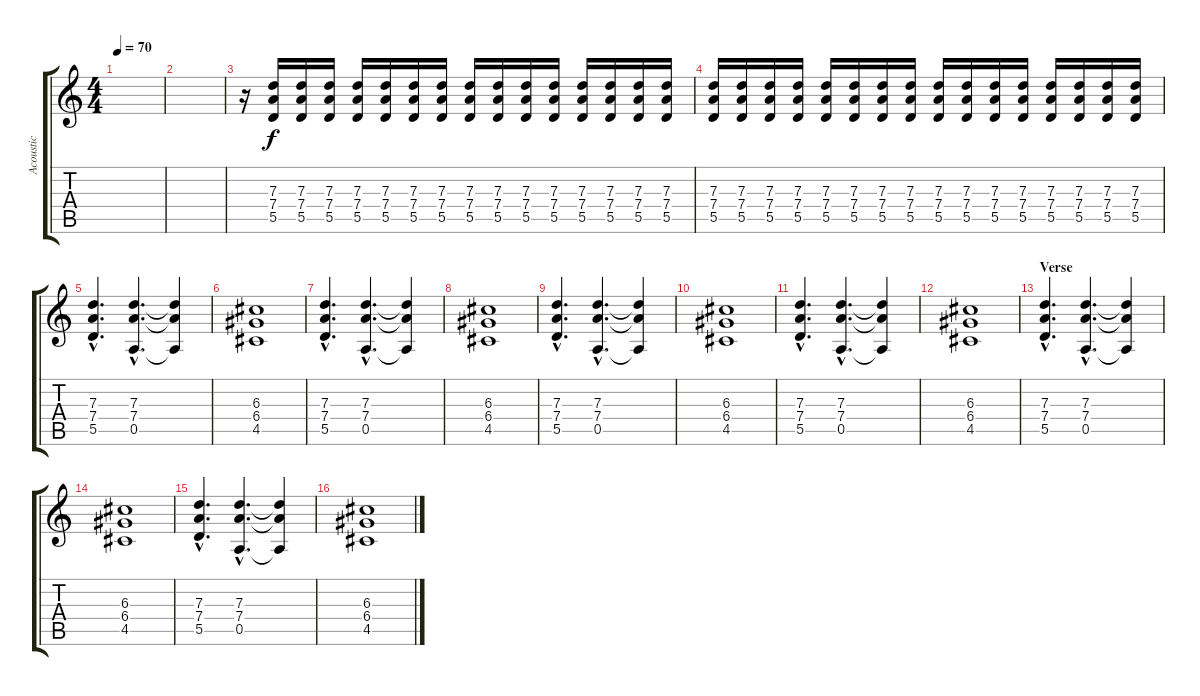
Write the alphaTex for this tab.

\track ("Acoustic" "Acoustic") {instrument acousticguitarsteel}
\staff {score tabs}
\tuning (E4 B3 G3 D3 A2 E2) {hide}
\ts (4 4)
\tempo 70
\clef g2
\ks c
|
|
r.16{volume 6} (7.3 7.4 5.5).16 (7.3 7.4 5.5).16 (7.3 7.4 5.5).16 (7.3 7.4 5.5).16 (7.3 7.4 5.5).16 (7.3 7.4 5.5).16 (7.3 7.4 5.5).16 (7.3 7.4 5.5).16 (7.3 7.4 5.5).16 (7.3 7.4 5.5).16 (7.3 7.4 5.5).16 (7.3 7.4 5.5).16 (7.3 7.4 5.5).16 (7.3 7.4 5.5).16 (7.3 7.4 5.5).16 |
(7.3 7.4 5.5).16 (7.3 7.4 5.5).16 (7.3 7.4 5.5).16 (7.3 7.4 5.5).16 (7.3 7.4 5.5).16 (7.3 7.4 5.5).16 (7.3 7.4 5.5).16 (7.3 7.4 5.5).16 (7.3 7.4 5.5).16 (7.3 7.4 5.5).16 (7.3 7.4 5.5).16 (7.3 7.4 5.5).16 (7.3 7.4 5.5).16 (7.3 7.4 5.5).16 (7.3 7.4 5.5).16 (7.3 7.4 5.5).16 |
(7.3{hac} 7.4{hac} 5.5{hac}).4{d} (7.3{hac} 7.4{hac} 0.5{hac}).4{d} (7.3{t} 7.4{t} 0.5{t}).4 |
(6.3 6.4 4.5).1 |
(7.3{hac} 7.4{hac} 5.5{hac}).4{d} (7.3{hac} 7.4{hac} 0.5{hac}).4{d} (7.3{t} 7.4{t} 0.5{t}).4 |
(6.3 6.4 4.5).1 |
(7.3{hac} 7.4{hac} 5.5{hac}).4{d} (7.3{hac} 7.4{hac} 0.5{hac}).4{d} (7.3{t} 7.4{t} 0.5{t}).4 |
(6.3 6.4 4.5).1 |
(7.3{hac} 7.4{hac} 5.5{hac}).4{d} (7.3{hac} 7.4{hac} 0.5{hac}).4{d} (7.3{t} 7.4{t} 0.5{t}).4 |
(6.3 6.4 4.5).1 |
\section ("" "Verse")
(7.3{hac} 7.4{hac} 5.5{hac}).4{d} (7.3{hac} 7.4{hac} 0.5{hac}).4{d} (7.3{t} 7.4{t} 0.5{t}).4 |
(6.3 6.4 4.5).1 |
(7.3{hac} 7.4{hac} 5.5{hac}).4{d} (7.3{hac} 7.4{hac} 0.5{hac}).4{d} (7.3{t} 7.4{t} 0.5{t}).4 |
(6.3 6.4 4.5).1
